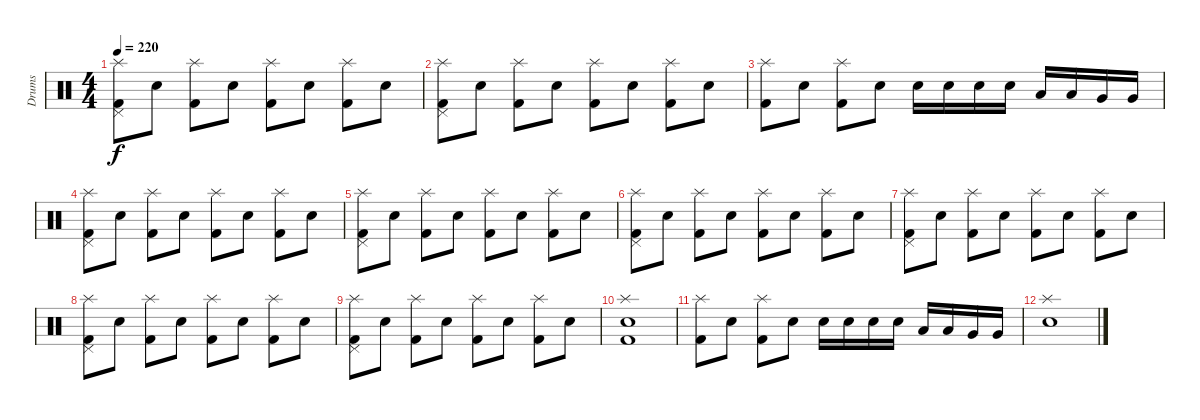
\track ("Drums" "Drums") {instrument percussion}
\staff {score}
\articulation defaults
\ts (4 4)
\tempo 220
\clef neutral
\ks c
("Splash (hit)" "Pedal Hi-Hat (hit)" "Kick (hit) 2").8{dy f} "Electric Snare (hit)".8 ("Splash (hit)" "Kick (hit) 2").8 "Electric Snare (hit)".8 ("Splash (hit)" "Kick (hit) 2").8 "Electric Snare (hit)".8 ("Splash (hit)" "Kick (hit) 2").8 "Electric Snare (hit)".8 |
("Splash (hit)" "Pedal Hi-Hat (hit)" "Kick (hit) 2").8 "Electric Snare (hit)".8 ("Splash (hit)" "Kick (hit) 2").8 "Electric Snare (hit)".8 ("Splash (hit)" "Kick (hit) 2").8 "Electric Snare (hit)".8 ("Splash (hit)" "Kick (hit) 2").8 "Electric Snare (hit)".8 |
("Splash (hit)" "Kick (hit) 2").8 "Electric Snare (hit)".8 ("Splash (hit)" "Kick (hit) 2").8 "Electric Snare (hit)".8 "Snare (hit) 2".16 "Snare (hit) 2".16 "Snare (hit) 2".16 "Snare (hit) 2".16 "Low Tom (hit)".16 "Low Tom (hit)".16 "Very Low Tom (hit)".16 "Very Low Tom (hit)".16 |
("Splash (hit)" "Pedal Hi-Hat (hit)" "Kick (hit) 2").8 "Electric Snare (hit)".8 ("Splash (hit)" "Kick (hit) 2").8 "Electric Snare (hit)".8 ("Splash (hit)" "Kick (hit) 2").8 "Electric Snare (hit)".8 ("Splash (hit)" "Kick (hit) 2").8 "Electric Snare (hit)".8 |
("Splash (hit)" "Pedal Hi-Hat (hit)" "Kick (hit) 2").8 "Electric Snare (hit)".8 ("Splash (hit)" "Kick (hit) 2").8 "Electric Snare (hit)".8 ("Splash (hit)" "Kick (hit) 2").8 "Electric Snare (hit)".8 ("Splash (hit)" "Kick (hit) 2").8 "Electric Snare (hit)".8 |
("Splash (hit)" "Pedal Hi-Hat (hit)" "Kick (hit) 2").8 "Electric Snare (hit)".8 ("Splash (hit)" "Kick (hit) 2").8 "Electric Snare (hit)".8 ("Splash (hit)" "Kick (hit) 2").8 "Electric Snare (hit)".8 ("Splash (hit)" "Kick (hit) 2").8 "Electric Snare (hit)".8 |
("Splash (hit)" "Pedal Hi-Hat (hit)" "Kick (hit) 2").8 "Electric Snare (hit)".8 ("Splash (hit)" "Kick (hit) 2").8 "Electric Snare (hit)".8 ("Splash (hit)" "Kick (hit) 2").8 "Electric Snare (hit)".8 ("Splash (hit)" "Kick (hit) 2").8 "Electric Snare (hit)".8 |
("Splash (hit)" "Pedal Hi-Hat (hit)" "Kick (hit) 2").8 "Electric Snare (hit)".8 ("Splash (hit)" "Kick (hit) 2").8 "Electric Snare (hit)".8 ("Splash (hit)" "Kick (hit) 2").8 "Electric Snare (hit)".8 ("Splash (hit)" "Kick (hit) 2").8 "Electric Snare (hit)".8 |
("Splash (hit)" "Pedal Hi-Hat (hit)" "Kick (hit) 2").8 "Electric Snare (hit)".8 ("Splash (hit)" "Kick (hit) 2").8 "Electric Snare (hit)".8 ("Splash (hit)" "Kick (hit) 2").8 "Electric Snare (hit)".8 ("Splash (hit)" "Kick (hit) 2").8 "Electric Snare (hit)".8 |
("Electric Snare (hit)" "Splash (hit)" "Kick (hit) 2").1 |
("Splash (hit)" "Kick (hit) 2").8 "Electric Snare (hit)".8 ("Splash (hit)" "Kick (hit) 2").8 "Electric Snare (hit)".8 "Snare (hit) 2".16 "Snare (hit) 2".16 "Snare (hit) 2".16 "Snare (hit) 2".16 "Low Tom (hit)".16 "Low Tom (hit)".16 "Very Low Tom (hit)".16 "Very Low Tom (hit)".16 |
("Splash (hit)" "Snare (hit) 2").1
